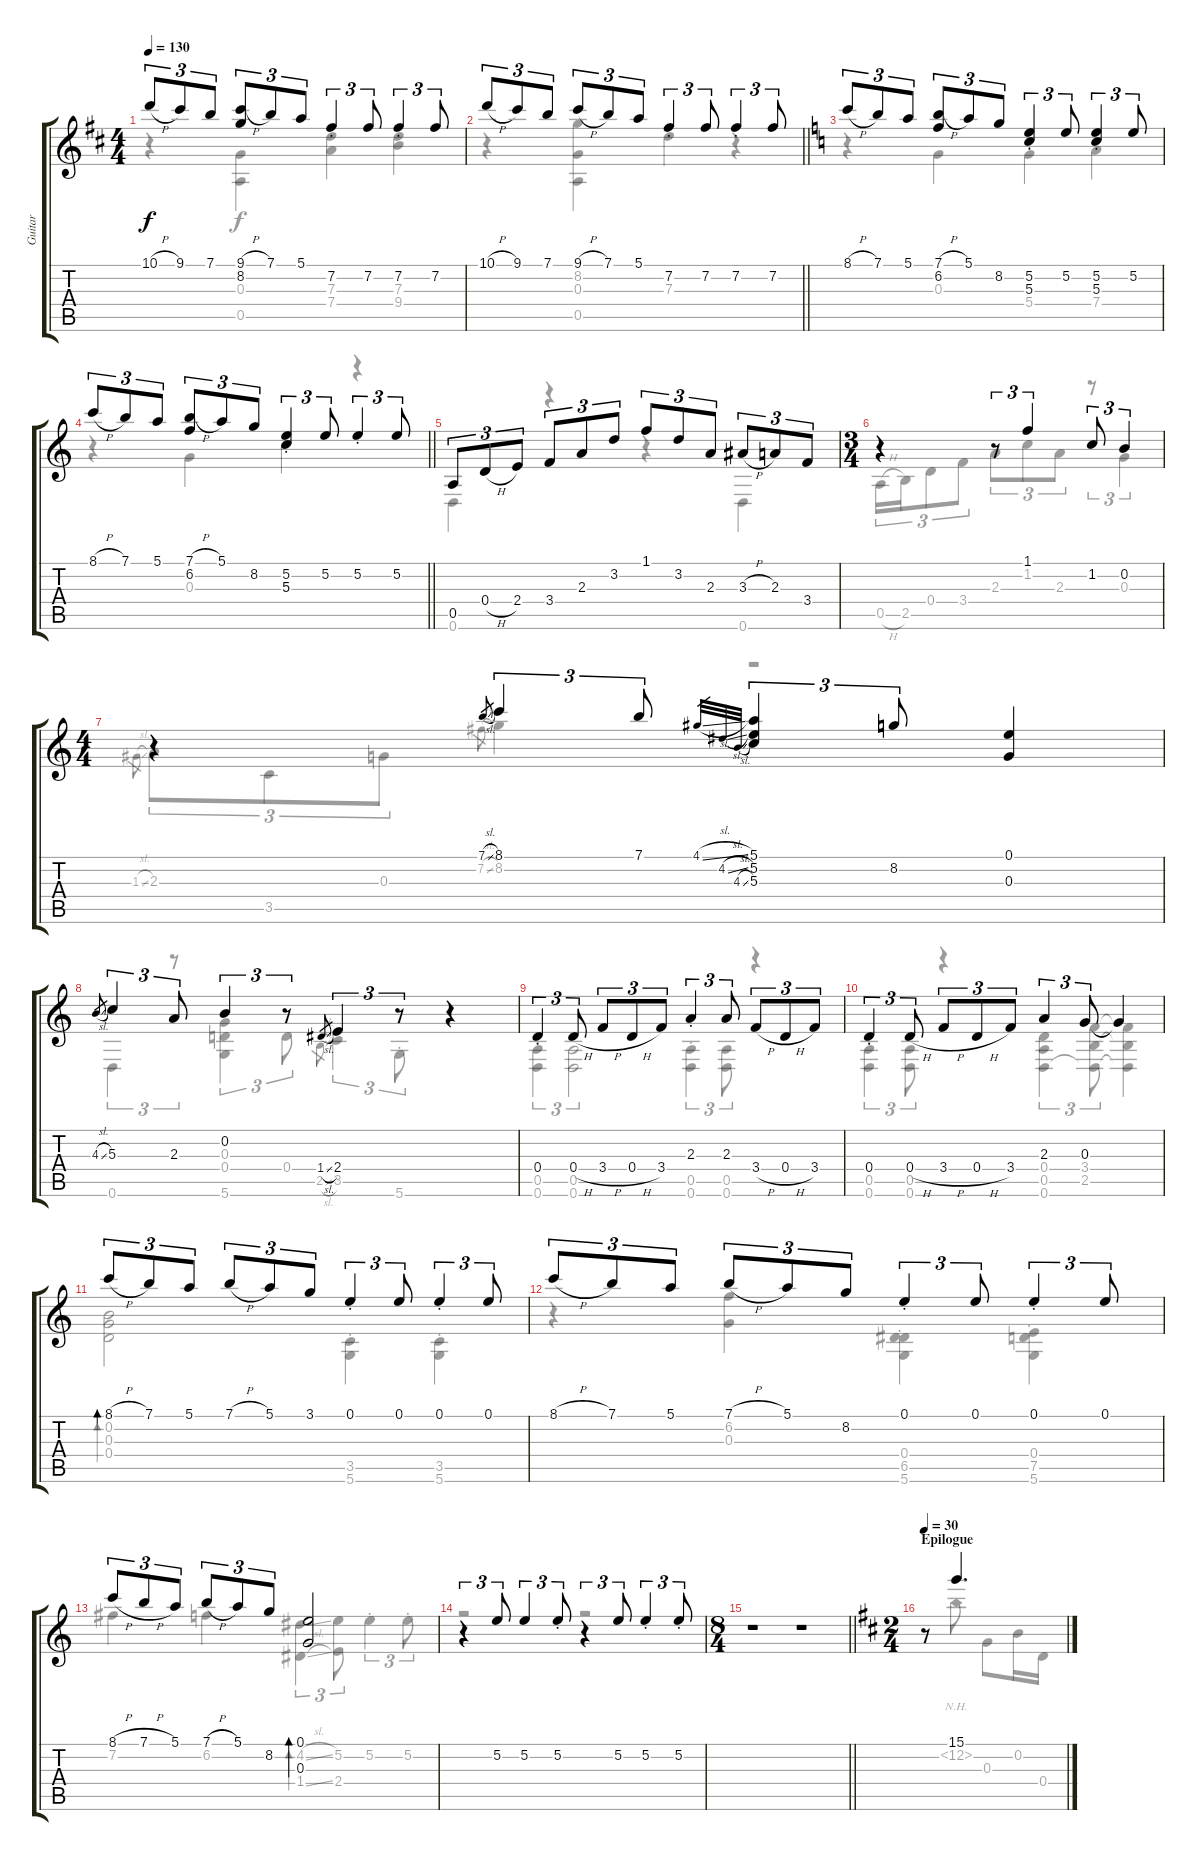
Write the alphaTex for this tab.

\track ("Guitar" "Guitar") {instrument acousticguitarnylon}
\staff {score tabs}
\tuning (E4 B3 G3 D3 A2 D2) {hide}
\voice
\ts (4 4)
\tempo 130
\clef g2
\ks d
10.1{h}.8{tu (3 2) dy f} 9.1.8{tu (3 2)} 7.1.8{tu (3 2)} (9.1{h} 8.2).8{tu (3 2)} 7.1.8{tu (3 2)} 5.1.8{tu (3 2)} 7.2{st}.4{tu (3 2)} 7.2.8{tu (3 2)} 7.2{st}.4{tu (3 2)} 7.2.8{tu (3 2)} |
\barLineRight lightlight
10.1{h}.8{tu (3 2)} 9.1.8{tu (3 2)} 7.1.8{tu (3 2)} 9.1{h}.8{tu (3 2)} 7.1.8{tu (3 2)} 5.1.8{tu (3 2)} 7.2{st}.4{tu (3 2)} 7.2.8{tu (3 2)} 7.2{st}.4{tu (3 2)} 7.2.8{tu (3 2)} |
\ks c
8.1{h}.8{tu (3 2)} 7.1.8{tu (3 2)} 5.1.8{tu (3 2)} (7.1{h} 6.2).8{tu (3 2)} 5.1.8{tu (3 2)} 8.2.8{tu (3 2)} (5.2{st} 5.3{st}).4{tu (3 2)} 5.2.8{tu (3 2)} (5.2{st} 5.3{st}).4{tu (3 2)} 5.2.8{tu (3 2)} |
\barLineRight lightlight
8.1{h}.8{tu (3 2)} 7.1.8{tu (3 2)} 5.1.8{tu (3 2)} (7.1{h} 6.2).8{tu (3 2)} 5.1.8{tu (3 2)} 8.2.8{tu (3 2)} (5.2{st} 5.3{st}).4{tu (3 2)} 5.2.8{tu (3 2)} 5.2{st}.4{tu (3 2)} 5.2.8{tu (3 2)} |
0.5.8{tu (3 2)} 0.4{h}.8{tu (3 2)} 2.4.8{tu (3 2)} 3.4.8{tu (3 2)} 2.3.8{tu (3 2)} 3.2.8{tu (3 2)} 1.1.8{tu (3 2)} 3.2.8{tu (3 2)} 2.3.8{tu (3 2)} 3.3{h}.8{tu (3 2)} 2.3.8{tu (3 2)} 3.4.8{tu (3 2)} |
\ts (3 4)
r.4 r.8{tu (3 2)} 1.1.4{tu (3 2)} 1.2.8{tu (3 2)} 0.2.4{tu (3 2)} |
\ts (4 4)
r.4 7.1{sl}.8{gr} 8.1.4{tu (3 2)} 7.1.8{tu (3 2)} 4.1{sl}.32{gr} 4.2{sl}.32{gr} 4.3{sl}.32{gr} (5.1 5.2 5.3).4{tu (3 2)} 8.2.8{tu (3 2)} (0.1 0.3).4 |
4.3{sl}.8{gr} 5.3.4{tu (3 2)} 2.3.8{tu (3 2)} 0.2.4{tu (3 2)} r.8{tu (3 2)} 1.4{sl}.8{gr} 2.4.4{tu (3 2)} r.8{tu (3 2)} r.4 |
0.4{st}.4{tu (3 2)} 0.4{h}.8{tu (3 2)} 3.4{h}.8{tu (3 2)} 0.4{h}.8{tu (3 2)} 3.4.8{tu (3 2)} 2.3{st}.4{tu (3 2)} 2.3.8{tu (3 2)} 3.4{h}.8{tu (3 2)} 0.4{h}.8{tu (3 2)} 3.4.8{tu (3 2)} |
0.4{st}.4{tu (3 2)} 0.4{h}.8{tu (3 2)} 3.4{h}.8{tu (3 2)} 0.4{h}.8{tu (3 2)} 3.4.8{tu (3 2)} 2.3.4{tu (3 2)} 0.3.8{tu (3 2)} 0.3{t}.4 |
8.1{h}.8{tu (3 2) bd 120} 7.1.8{tu (3 2)} 5.1.8{tu (3 2)} 7.1{h}.8{tu (3 2)} 5.1.8{tu (3 2)} 3.1.8{tu (3 2)} 0.1{st}.4{tu (3 2)} 0.1.8{tu (3 2)} 0.1{st}.4{tu (3 2)} 0.1.8{tu (3 2)} |
8.1{h}.8{tu (3 2)} 7.1.8{tu (3 2)} 5.1.8{tu (3 2)} 7.1{h}.8{tu (3 2)} 5.1.8{tu (3 2)} 8.2.8{tu (3 2)} 0.1{st}.4{tu (3 2)} 0.1.8{tu (3 2)} 0.1{st}.4{tu (3 2)} 0.1.8{tu (3 2)} |
8.1{h}.8{tu (3 2)} 7.1{h}.8{tu (3 2)} 5.1.8{tu (3 2)} 7.1{h}.8{tu (3 2)} 5.1.8{tu (3 2)} 8.2.8{tu (3 2)} (0.1 0.3).2{bd 120} |
r.4{tu (3 2)} 5.2.8{tu (3 2)} 5.2.4{tu (3 2)} 5.2{st}.8{tu (3 2)} r.4{tu (3 2)} 5.2.8{tu (3 2)} 5.2{st}.4{tu (3 2)} 5.2{st}.8{tu (3 2)} |
\ts (8 4)
\barLineRight lightlight
r.1 r.1 |
\ts (2 4)
\section ("" "Epilogue")
\tempo 30
\ks d
r.8 15.1.4{d}
\voice
\clef g2
\ottava regular
\simile none
\ks d
r.4{dy f} (0.3 0.5).4 (7.3{st} 7.4{st}).4 (7.3{st} 9.4{st}).4 |
\barLineRight lightlight
r.4 (8.2 0.3 0.5).4 7.3{st}.4 r.4 |
\ks c
r.4 0.3.4 5.4{st}.4 7.4{st}.4 |
\barLineRight lightlight
r.4 0.3.4 5.3{st}.4 r.4 |
0.6.4 r.4 r.4 0.6.4 |
0.5{h}.16{tu (3 2)} 2.5.16{tu (3 2)} 0.4.8{tu (3 2)} 3.4.8{tu (3 2)} 2.3.8{tu (3 2)} 1.2.8{tu (3 2)} 2.3.8{tu (3 2)} r.8{tu (3 2)} 0.3.4{tu (3 2)} |
1.3{sl}.8{gr} 2.3.8{tu (3 2)} 3.5.8{tu (3 2)} 0.3.8{tu (3 2)} 7.2{sl}.8{gr} 8.2.4 r.2 |
0.6.4{tu (3 2)} r.8{tu (3 2)} (0.3 0.4 5.6).4{tu (3 2)} 0.4.8{tu (3 2)} 2.5{sl}.8{gr} 3.5.4{tu (3 2)} 5.6{st}.8{tu (3 2)} r.4 |
(0.5{st} 0.6{st}).4{tu (3 2)} (0.5 0.6).2{tu (3 2)} (0.5{st} 0.6{st}).4{tu (3 2)} (0.5 0.6).8{tu (3 2)} r.4 |
(0.5{st} 0.6{st}).4{tu (3 2)} (0.5 0.6).8{tu (3 2)} r.4 (0.4 0.5 0.6).4{tu (3 2)} (3.4 2.5 0.6{t}).8{tu (3 2)} (3.4{t} 2.5{t} 0.6{t}).4 |
(0.2 0.3 0.4).2{bd 120} (3.5{st} 5.6{st}).4 (3.5{st} 5.6{st}).4 |
r.4 (6.2 0.3).4 (0.4{st} 6.5{st} 5.6{st}).4 (0.4{st} 7.5{st} 5.6{st}).4 |
7.2.4 6.2.4 (4.2{sl} 1.4{sl}).4{tu (3 2) bd 120} (5.2 2.4).8{tu (3 2)} 5.2{st}.4{tu (3 2)} 5.2{st}.8{tu (3 2)} |
r.2 r.2 |
\barLineRight lightlight
|
\ks d
r.8 12.2{nh}.8 0.3.8 0.2.16 0.4.16
